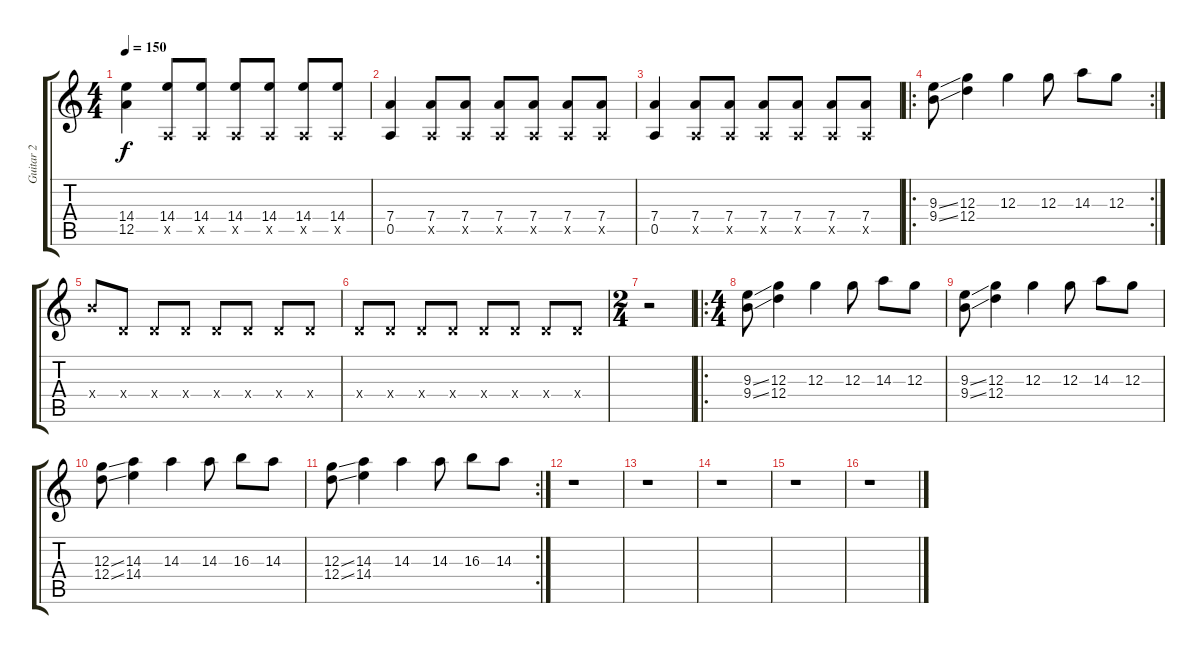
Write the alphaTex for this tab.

\track ("Guitar 2" "Guitar 2") {instrument overdrivenguitar}
\staff {score tabs}
\tuning (E4 B3 G3 D3 A2 E2) {hide}
\ts (4 4)
\tempo 150
\clef g2
\ks c
(14.4 12.5).4{dy f} (14.4 0.5{x}).8 (14.4 0.5{x}).8 (14.4 0.5{x}).8 (14.4 0.5{x}).8 (14.4 0.5{x}).8 (14.4 0.5{x}).8 |
(7.4 0.5).4 (7.4 0.5{x}).8 (7.4 0.5{x}).8 (7.4 0.5{x}).8 (7.4 0.5{x}).8 (7.4 0.5{x}).8 (7.4 0.5{x}).8 |
(7.4 0.5).4 (7.4 0.5{x}).8 (7.4 0.5{x}).8 (7.4 0.5{x}).8 (7.4 0.5{x}).8 (7.4 0.5{x}).8 (7.4 0.5{x}).8 |
\ro
\rc 2
(9.3{ss} 9.4{ss}).8 (12.3 12.4).4 12.3.4 12.3.8 14.3.8 12.3.8 |
9.4{x}.8 0.4{x}.8 0.4{x}.8 0.4{x}.8 0.4{x}.8 0.4{x}.8 0.4{x}.8 0.4{x}.8 |
0.4{x}.8 0.4{x}.8 0.4{x}.8 0.4{x}.8 0.4{x}.8 0.4{x}.8 0.4{x}.8 0.4{x}.8 |
\ts (2 4)
r.2 |
\ro
\ts (4 4)
(9.3{ss} 9.4{ss}).8 (12.3 12.4).4 12.3.4 12.3.8 14.3.8 12.3.8 |
(9.3{ss} 9.4{ss}).8 (12.3 12.4).4 12.3.4 12.3.8 14.3.8 12.3.8 |
(12.3{ss} 12.4{ss}).8 (14.3 14.4).4 14.3.4 14.3.8 16.3.8 14.3.8 |
\rc 2
(12.3{ss} 12.4{ss}).8 (14.3 14.4).4 14.3.4 14.3.8 16.3.8 14.3.8 |
r.1 |
r.1 |
r.1 |
r.1 |
r.1
